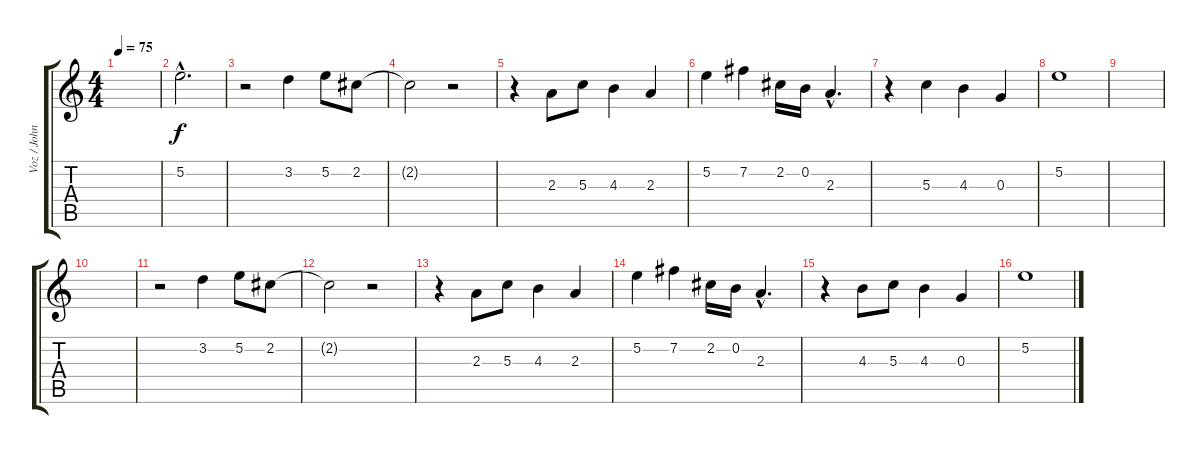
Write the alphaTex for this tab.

\track ("Voz / John" "Voz / John") {instrument overdrivenguitar}
\staff {score tabs}
\tuning (E4 B3 G3 D3 A2 E2) {hide}
\ts (4 4)
\tempo 75
\clef g2
\ks c
|
5.2{hac}.2{d} |
r.2 3.2.4 5.2.8 2.2.8 |
2.2{t}.2 r.2 |
r.4 2.3.8 5.3.8 4.3.4 2.3.4 |
5.2.4 7.2.4 2.2.16 0.2.16 2.3{hac}.4{d} |
r.4 5.3.4 4.3.4 0.3.4 |
5.2.1 |
|
|
r.2 3.2.4 5.2.8 2.2.8 |
2.2{t}.2 r.2 |
r.4 2.3.8 5.3.8 4.3.4 2.3.4 |
5.2.4 7.2.4 2.2.16 0.2.16 2.3{hac}.4{d} |
r.4 4.3.8 5.3.8 4.3.4 0.3.4 |
5.2.1
